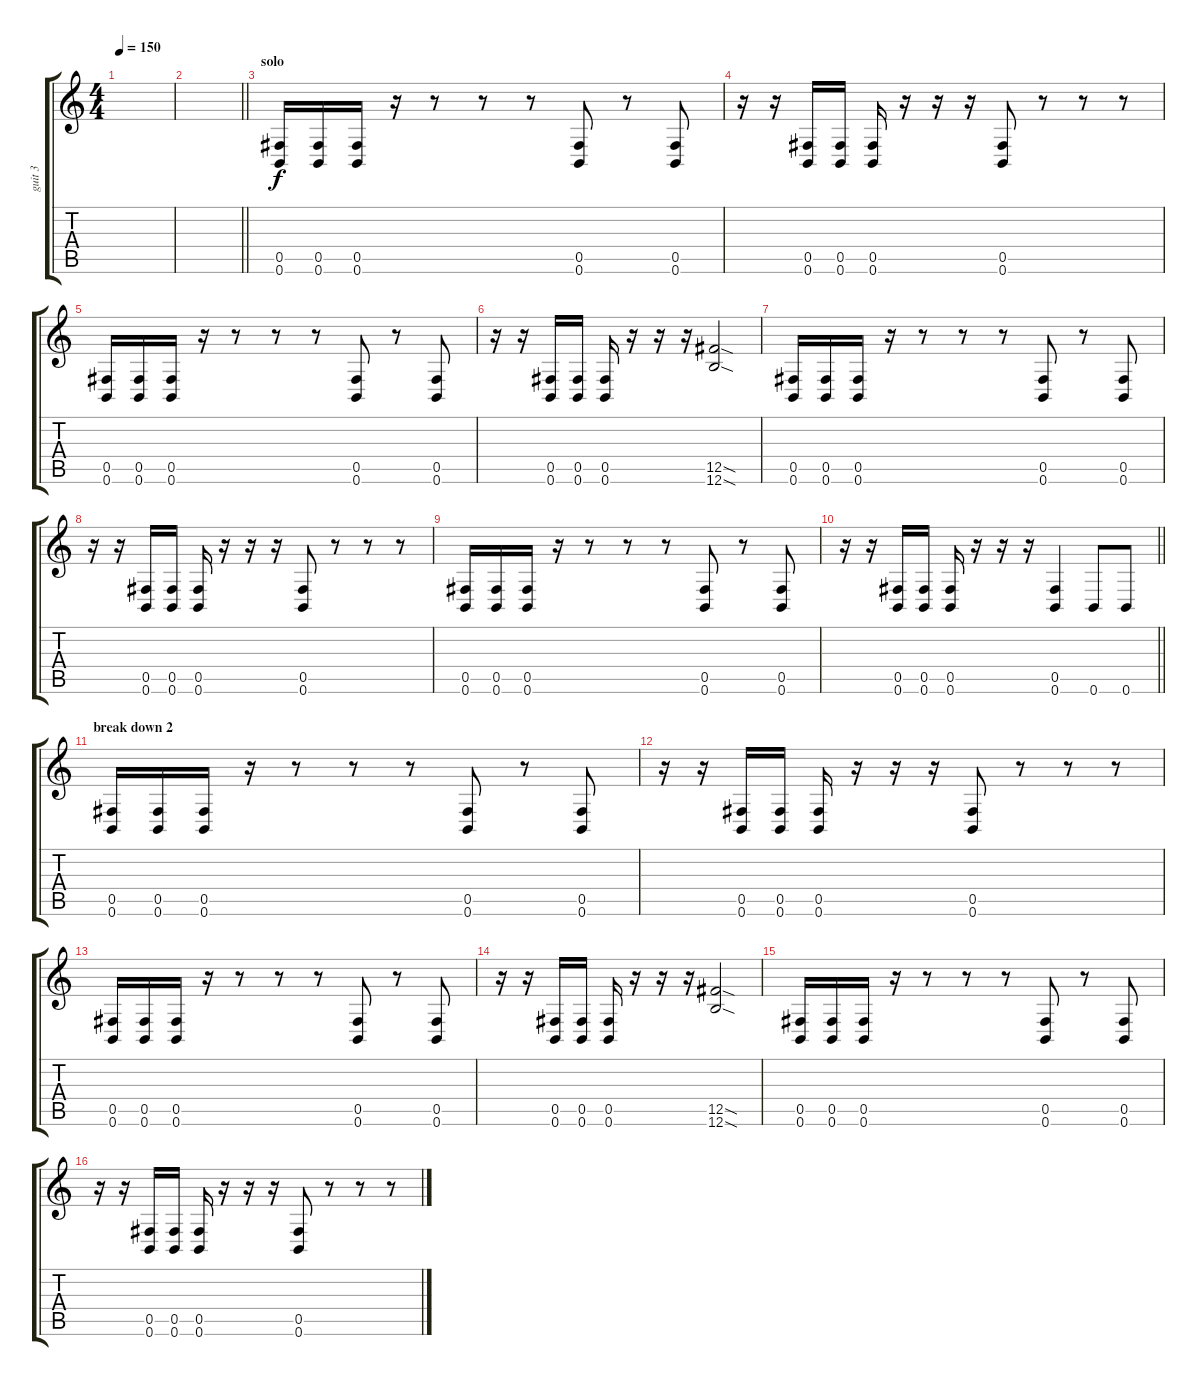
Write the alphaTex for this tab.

\track ("guit 3" "guit 3") {instrument distortionguitar}
\staff {score tabs}
\tuning (Db4 Ab3 E3 B2 Gb2 B1) {hide}
\ts (4 4)
\tempo 150
\clef g2
\ks c
|
\barLineRight lightlight
|
\section ("" "solo")
(0.5 0.6).16 (0.5 0.6).16 (0.5 0.6).16 r.16 r.8 r.8 r.8 (0.5 0.6).8 r.8 (0.5 0.6).8 |
r.16 r.16 (0.5 0.6).16 (0.5 0.6).16 (0.5 0.6).16 r.16 r.16 r.16 (0.5 0.6).8 r.8 r.8 r.8 |
(0.5 0.6).16 (0.5 0.6).16 (0.5 0.6).16 r.16 r.8 r.8 r.8 (0.5 0.6).8 r.8 (0.5 0.6).8 |
r.16 r.16 (0.5 0.6).16 (0.5 0.6).16 (0.5 0.6).16 r.16 r.16 r.16 (12.5{sod} 12.6{sod}).2 |
(0.5 0.6).16 (0.5 0.6).16 (0.5 0.6).16 r.16 r.8 r.8 r.8 (0.5 0.6).8 r.8 (0.5 0.6).8 |
r.16 r.16 (0.5 0.6).16 (0.5 0.6).16 (0.5 0.6).16 r.16 r.16 r.16 (0.5 0.6).8 r.8 r.8 r.8 |
(0.5 0.6).16 (0.5 0.6).16 (0.5 0.6).16 r.16 r.8 r.8 r.8 (0.5 0.6).8 r.8 (0.5 0.6).8 |
\barLineRight lightlight
r.16 r.16 (0.5 0.6).16 (0.5 0.6).16 (0.5 0.6).16 r.16 r.16 r.16 (0.5 0.6).4 0.6.8 0.6.8 |
\section ("" "break down 2")
(0.5 0.6).16 (0.5 0.6).16 (0.5 0.6).16 r.16 r.8 r.8 r.8 (0.5 0.6).8 r.8 (0.5 0.6).8 |
r.16 r.16 (0.5 0.6).16 (0.5 0.6).16 (0.5 0.6).16 r.16 r.16 r.16 (0.5 0.6).8 r.8 r.8 r.8 |
(0.5 0.6).16 (0.5 0.6).16 (0.5 0.6).16 r.16 r.8 r.8 r.8 (0.5 0.6).8 r.8 (0.5 0.6).8 |
r.16 r.16 (0.5 0.6).16 (0.5 0.6).16 (0.5 0.6).16 r.16 r.16 r.16 (12.5{sod} 12.6{sod}).2 |
(0.5 0.6).16 (0.5 0.6).16 (0.5 0.6).16 r.16 r.8 r.8 r.8 (0.5 0.6).8 r.8 (0.5 0.6).8 |
r.16 r.16 (0.5 0.6).16 (0.5 0.6).16 (0.5 0.6).16 r.16 r.16 r.16 (0.5 0.6).8 r.8 r.8 r.8
